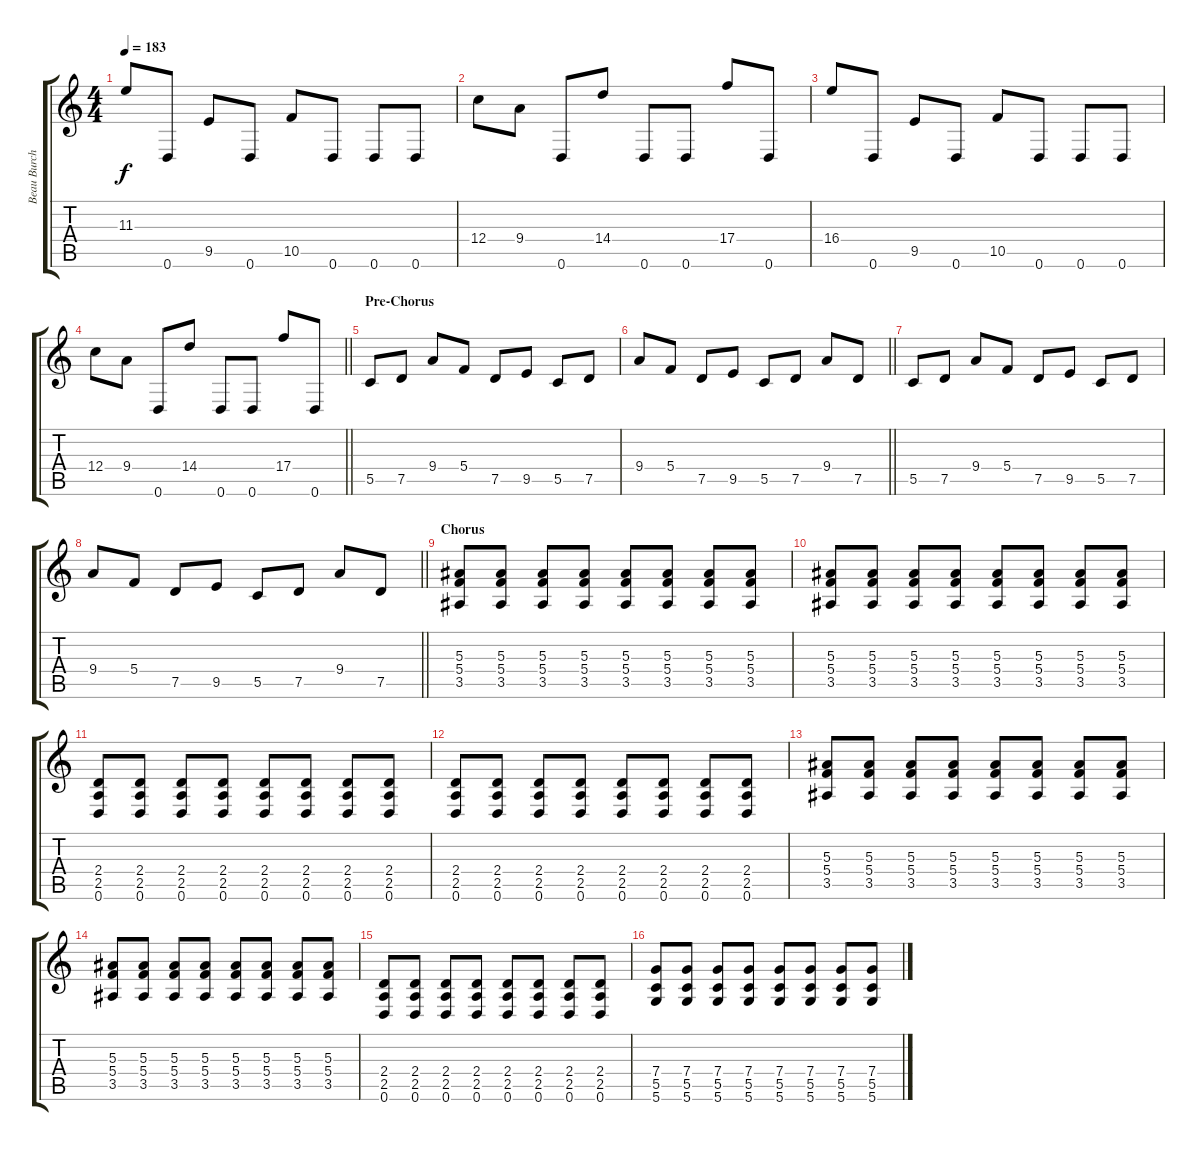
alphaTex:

\track ("Beau Burchell" "Beau Burch") {instrument distortionguitar}
\staff {score tabs}
\tuning (D4 A3 F3 C3 G2 D2) {hide}
\ts (4 4)
\tempo 183
\clef g2
\ks c
11.3.8{dy f} 0.6.8 9.5.8 0.6.8 10.5.8 0.6.8 0.6.8 0.6.8 |
12.4.8 9.4.8 0.6.8 14.4.8 0.6.8 0.6.8 17.4.8 0.6.8 |
16.4.8 0.6.8 9.5.8 0.6.8 10.5.8 0.6.8 0.6.8 0.6.8 |
\barLineRight lightlight
12.4.8 9.4.8 0.6.8 14.4.8 0.6.8 0.6.8 17.4.8 0.6.8 |
\section ("" "Pre-Chorus")
5.5.8 7.5.8 9.4.8 5.4.8 7.5.8 9.5.8 5.5.8 7.5.8 |
\barLineRight lightlight
9.4.8 5.4.8 7.5.8 9.5.8 5.5.8 7.5.8 9.4.8 7.5.8 |
5.5.8 7.5.8 9.4.8 5.4.8 7.5.8 9.5.8 5.5.8 7.5.8 |
\barLineRight lightlight
9.4.8 5.4.8 7.5.8 9.5.8 5.5.8 7.5.8 9.4.8 7.5.8 |
\section ("" "Chorus")
(5.3 5.4 3.5).8 (5.3 5.4 3.5).8 (5.3 5.4 3.5).8 (5.3 5.4 3.5).8 (5.3 5.4 3.5).8 (5.3 5.4 3.5).8 (5.3 5.4 3.5).8 (5.3 5.4 3.5).8 |
(5.3 5.4 3.5).8 (5.3 5.4 3.5).8 (5.3 5.4 3.5).8 (5.3 5.4 3.5).8 (5.3 5.4 3.5).8 (5.3 5.4 3.5).8 (5.3 5.4 3.5).8 (5.3 5.4 3.5).8 |
(2.4 2.5 0.6).8 (2.4 2.5 0.6).8 (2.4 2.5 0.6).8 (2.4 2.5 0.6).8 (2.4 2.5 0.6).8 (2.4 2.5 0.6).8 (2.4 2.5 0.6).8 (2.4 2.5 0.6).8 |
(2.4 2.5 0.6).8 (2.4 2.5 0.6).8 (2.4 2.5 0.6).8 (2.4 2.5 0.6).8 (2.4 2.5 0.6).8 (2.4 2.5 0.6).8 (2.4 2.5 0.6).8 (2.4 2.5 0.6).8 |
(5.3 5.4 3.5).8 (5.3 5.4 3.5).8 (5.3 5.4 3.5).8 (5.3 5.4 3.5).8 (5.3 5.4 3.5).8 (5.3 5.4 3.5).8 (5.3 5.4 3.5).8 (5.3 5.4 3.5).8 |
(5.3 5.4 3.5).8 (5.3 5.4 3.5).8 (5.3 5.4 3.5).8 (5.3 5.4 3.5).8 (5.3 5.4 3.5).8 (5.3 5.4 3.5).8 (5.3 5.4 3.5).8 (5.3 5.4 3.5).8 |
(2.4 2.5 0.6).8 (2.4 2.5 0.6).8 (2.4 2.5 0.6).8 (2.4 2.5 0.6).8 (2.4 2.5 0.6).8 (2.4 2.5 0.6).8 (2.4 2.5 0.6).8 (2.4 2.5 0.6).8 |
(7.4 5.5 5.6).8 (7.4 5.5 5.6).8 (7.4 5.5 5.6).8 (7.4 5.5 5.6).8 (7.4 5.5 5.6).8 (7.4 5.5 5.6).8 (7.4 5.5 5.6).8 (7.4 5.5 5.6).8
